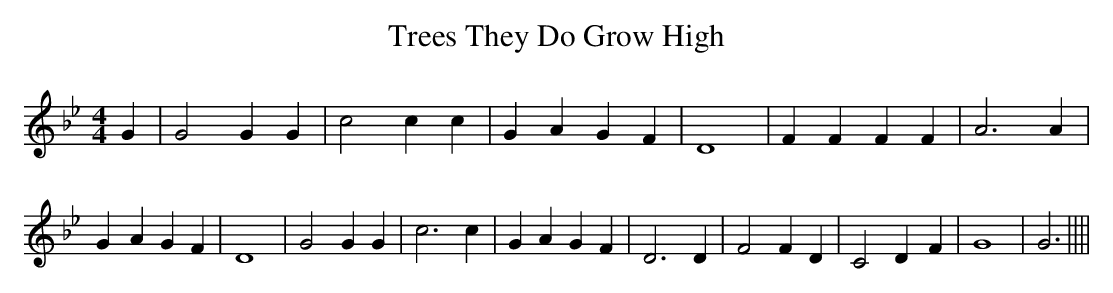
X:1
T:Trees They Do Grow High
M:4/4
L:1/4
K:Bb
 G| G2 G G| c2 c c| G A G F| D4| F F F F| A3 A| G- A G F| D4| G2 G G|\
 c3 c| G A G F| D3 D| F2 F D| C2 D- F| G4| G3||||
